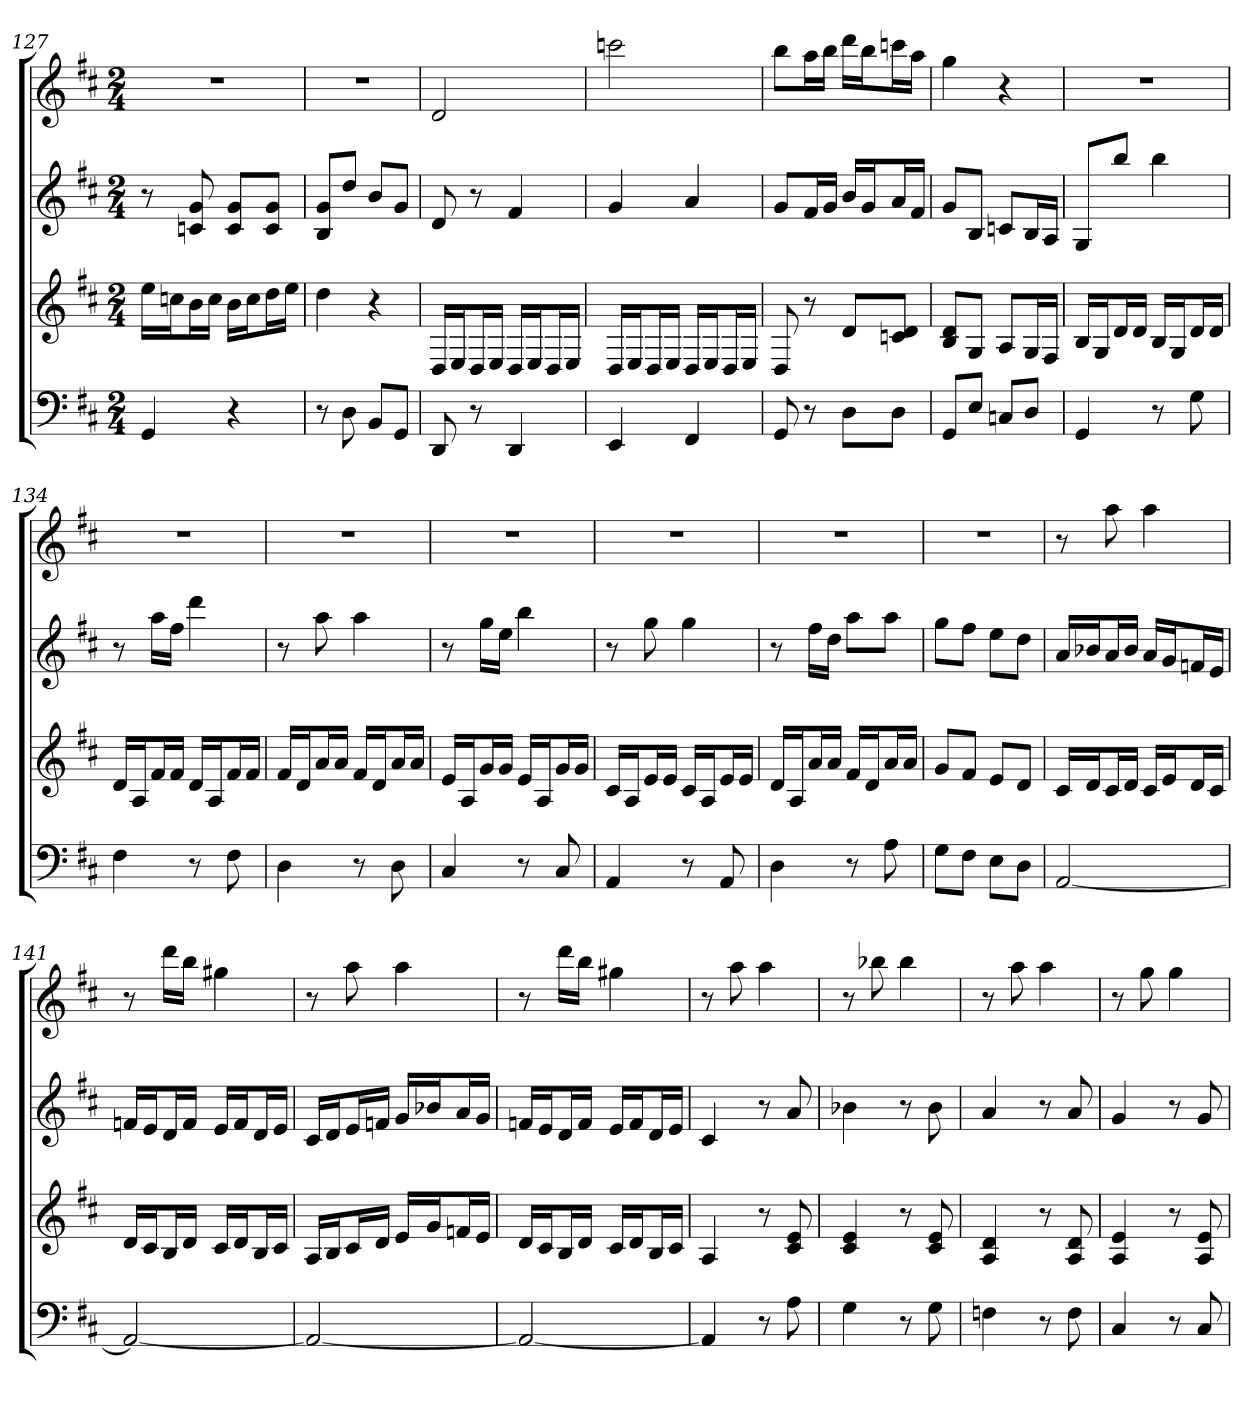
**kern	**kern	**kern	**kern
*part4	*part3	*part2	*part1
*staff4	*staff3	*staff2	*staff1
*k[f#c#]	*k[f#c#]	*k[f#c#]	*k[f#c#]
*D:	*D:	*D:	*D:
*M2/4	*M2/4	*M2/4	*M2/4
=127	=127	=127	=127
4GG	16eeLL	8r	2r
.	16ccnJ	.	.
.	16bL	8cn 8g	.
.	16ccJJ	.	.
4r	16bLL	8c 8gL	.
.	16ccJ	.	.
.	16ddL	8c 8gJ	.
.	16eeJJ	.	.
=128	=128	=128	=128
8r	4dd	8B 8gL	2r
8D	.	8ddJ	.
8BBL	4r	8bL	.
8GGJ	.	8gJ	.
=129	=129	=129	=129
8DD	16DLL	8d	2d
.	16EJ	.	.
8r	16DL	8r	.
.	16EJJ	.	.
4DD	16DLL	4f#	.
.	16EJ	.	.
.	16DL	.	.
.	16EJJ	.	.
=130	=130	=130	=130
4EE	16DLL	4g	2cccn
.	16EJ	.	.
.	16DL	.	.
.	16EJJ	.	.
4FF#	16DLL	4a	.
.	16EJ	.	.
.	16DL	.	.
.	16EJJ	.	.
=131	=131	=131	=131
8GG	8D	8gL	8bbL
8r	8r	16f#L	16aaL
.	.	16gJJ	16bbJJ
8DL	8dL	16bLL	16dddLL
.	.	16gJ	16bbJ
8DJ	8cn 8dJ	16aL	16cccnL
.	.	16f#JJ	16aaJJ
=132	=132	=132	=132
8GGL	8B 8dL	8gL	4gg
8EJ	8GJ	8BJ	.
8CnL	8AL	8cnL	4r
8DJ	16GL	16BL	.
.	16F#JJ	16AJJ	.
=133	=133	=133	=133
4GG	16BLL	8GL	2r
.	16GJ	.	.
.	16dL	8bbJ	.
.	16dJJ	.	.
8r	16BLL	4bb	.
.	16GJ	.	.
8G	16dL	.	.
.	16dJJ	.	.
=134	=134	=134	=134
4F#	16dLL	8r	2r
.	16AJ	.	.
.	16f#L	16aaLL	.
.	16f#JJ	16ff#JJ	.
8r	16dLL	4ddd	.
.	16AJ	.	.
8F#	16f#L	.	.
.	16f#JJ	.	.
=135	=135	=135	=135
4D	16f#LL	8r	2r
.	16dJ	.	.
.	16aL	8aa	.
.	16aJJ	.	.
8r	16f#LL	4aa	.
.	16dJ	.	.
8D	16aL	.	.
.	16aJJ	.	.
=136	=136	=136	=136
4C#	16eLL	8r	2r
.	16AJ	.	.
.	16gL	16ggLL	.
.	16gJJ	16eeJJ	.
8r	16eLL	4bb	.
.	16AJ	.	.
8C#	16gL	.	.
.	16gJJ	.	.
=137	=137	=137	=137
4AA	16c#LL	8r	2r
.	16AJ	.	.
.	16eL	8gg	.
.	16eJJ	.	.
8r	16c#LL	4gg	.
.	16AJ	.	.
8AA	16eL	.	.
.	16eJJ	.	.
=138	=138	=138	=138
4D	16dLL	8r	2r
.	16AJ	.	.
.	16aL	16ff#LL	.
.	16aJJ	16ddJJ	.
8r	16f#LL	8aaL	.
.	16dJ	.	.
8A	16aL	8aaJ	.
.	16aJJ	.	.
=139	=139	=139	=139
8GL	8gL	8ggL	2r
8F#J	8f#J	8ff#J	.
8EL	8eL	8eeL	.
8DJ	8dJ	8ddJ	.
=140	=140	=140	=140
[2AA	16c#LL	16aLL	8r
.	16dJ	16b-XJ	.
.	16c#L	16aL	8aa
.	16dJJ	16b-JJ	.
.	16c#LL	16aLL	4aa
.	16eJ	16gJ	.
.	16dL	16fnL	.
.	16c#JJ	16eJJ	.
=141	=141	=141	=141
2AA_	16dLL	16fnLL	8r
.	16c#J	16eJ	.
.	16BL	16dL	16dddLL
.	16dJJ	16fJJ	16bbJJ
.	16c#LL	16eLL	4gg#X
.	16dJ	16fJ	.
.	16BL	16dL	.
.	16c#JJ	16eJJ	.
=142	=142	=142	=142
2AA_	16ALL	16c#LL	8r
.	16BJ	16dJ	.
.	16c#L	16eL	8aa
.	16dJJ	16fnJJ	.
.	16eLL	16gLL	4aa
.	16gJ	16b-XJ	.
.	16fnL	16aL	.
.	16eJJ	16gJJ	.
=143	=143	=143	=143
2AA_	16dLL	16fnLL	8r
.	16c#J	16eJ	.
.	16BL	16dL	16dddLL
.	16dJJ	16fJJ	16bbJJ
.	16c#LL	16eLL	4gg#X
.	16dJ	16fJ	.
.	16BL	16dL	.
.	16c#JJ	16eJJ	.
=144	=144	=144	=144
4AA]	4A	4c#	8r
.	.	.	8aa
8r	8r	8r	4aa
8A	8c# 8e	8a	.
=145	=145	=145	=145
4G	4c# 4e	4b-X	8r
.	.	.	8bb-X
8r	8r	8r	4bb-
8G	8c# 8e	8b-	.
=146	=146	=146	=146
4Fn	4A 4d	4a	8r
.	.	.	8aa
8r	8r	8r	4aa
8F	8A 8d	8a	.
=147	=147	=147	=147
4C#	4A 4e	4g	8r
.	.	.	8gg
8r	8r	8r	4gg
8C#	8A 8e	8g	.
=	=	=	=
*-	*-	*-	*-
